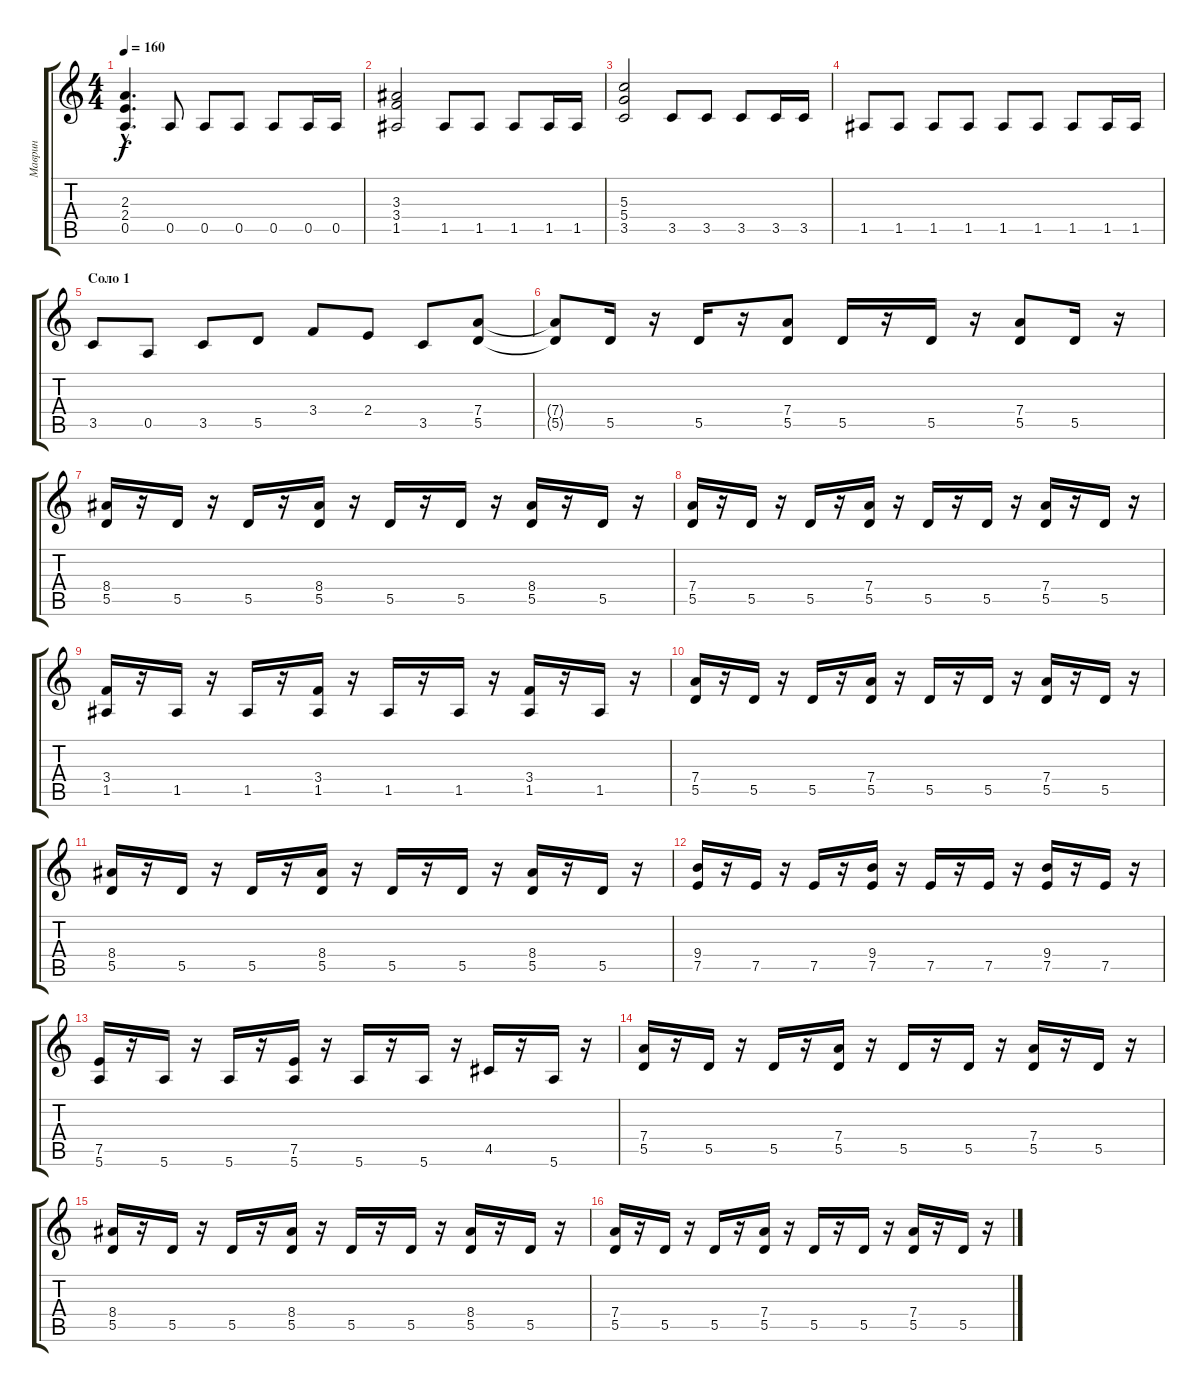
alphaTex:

\track ("Маврин" "Маврин") {instrument overdrivenguitar}
\staff {score tabs}
\tuning (E4 B3 G3 D3 A2 E2) {hide}
\ts (4 4)
\tempo 160
\clef g2
\ks c
(2.3{hac t} 2.4{hac t} 0.5{hac t}).4{d dy f} 0.5.8 0.5.8 0.5.8 0.5.8 0.5.16 0.5.16 |
(3.3 3.4 1.5).2 1.5.8 1.5.8 1.5.8 1.5.16 1.5.16 |
(5.3 5.4 3.5).2 3.5.8 3.5.8 3.5.8 3.5.16 3.5.16 |
1.5.8 1.5.8 1.5.8 1.5.8 1.5.8 1.5.8 1.5.8 1.5.16 1.5.16 |
\section ("" "Соло 1")
3.5.8 0.5.8 3.5.8 5.5.8 3.4.8 2.4.8 3.5.8 (7.4 5.5).8 |
(7.4{t} 5.5{t}).8{balance 8} 5.5.16 r.16 5.5.16 r.16 (7.4 5.5).8 5.5.16 r.16 5.5.16 r.16 (7.4 5.5).8 5.5.16 r.16 |
(8.4 5.5).16 r.16 5.5.16 r.16 5.5.16 r.16 (8.4 5.5).16 r.16 5.5.16 r.16 5.5.16 r.16 (8.4 5.5).16 r.16 5.5.16 r.16 |
(7.4 5.5).16 r.16 5.5.16 r.16 5.5.16 r.16 (7.4 5.5).16 r.16 5.5.16 r.16 5.5.16 r.16 (7.4 5.5).16 r.16 5.5.16 r.16 |
(3.4 1.5).16 r.16 1.5.16 r.16 1.5.16 r.16 (3.4 1.5).16 r.16 1.5.16 r.16 1.5.16 r.16 (3.4 1.5).16 r.16 1.5.16 r.16 |
(7.4 5.5).16 r.16 5.5.16 r.16 5.5.16 r.16 (7.4 5.5).16 r.16 5.5.16 r.16 5.5.16 r.16 (7.4 5.5).16 r.16 5.5.16 r.16 |
(8.4 5.5).16 r.16 5.5.16 r.16 5.5.16 r.16 (8.4 5.5).16 r.16 5.5.16 r.16 5.5.16 r.16 (8.4 5.5).16 r.16 5.5.16 r.16 |
(9.4 7.5).16 r.16 7.5.16 r.16 7.5.16 r.16 (9.4 7.5).16 r.16 7.5.16 r.16 7.5.16 r.16 (9.4 7.5).16 r.16 7.5.16 r.16 |
(7.5 5.6).16 r.16 5.6.16 r.16 5.6.16 r.16 (7.5 5.6).16 r.16 5.6.16 r.16 5.6.16 r.16 4.5.16 r.16 5.6.16 r.16 |
(7.4 5.5).16 r.16 5.5.16 r.16 5.5.16 r.16 (7.4 5.5).16 r.16 5.5.16 r.16 5.5.16 r.16 (7.4 5.5).16 r.16 5.5.16 r.16 |
(8.4 5.5).16 r.16 5.5.16 r.16 5.5.16 r.16 (8.4 5.5).16 r.16 5.5.16 r.16 5.5.16 r.16 (8.4 5.5).16 r.16 5.5.16 r.16 |
(7.4 5.5).16 r.16 5.5.16 r.16 5.5.16 r.16 (7.4 5.5).16 r.16 5.5.16 r.16 5.5.16 r.16 (7.4 5.5).16 r.16 5.5.16 r.16
